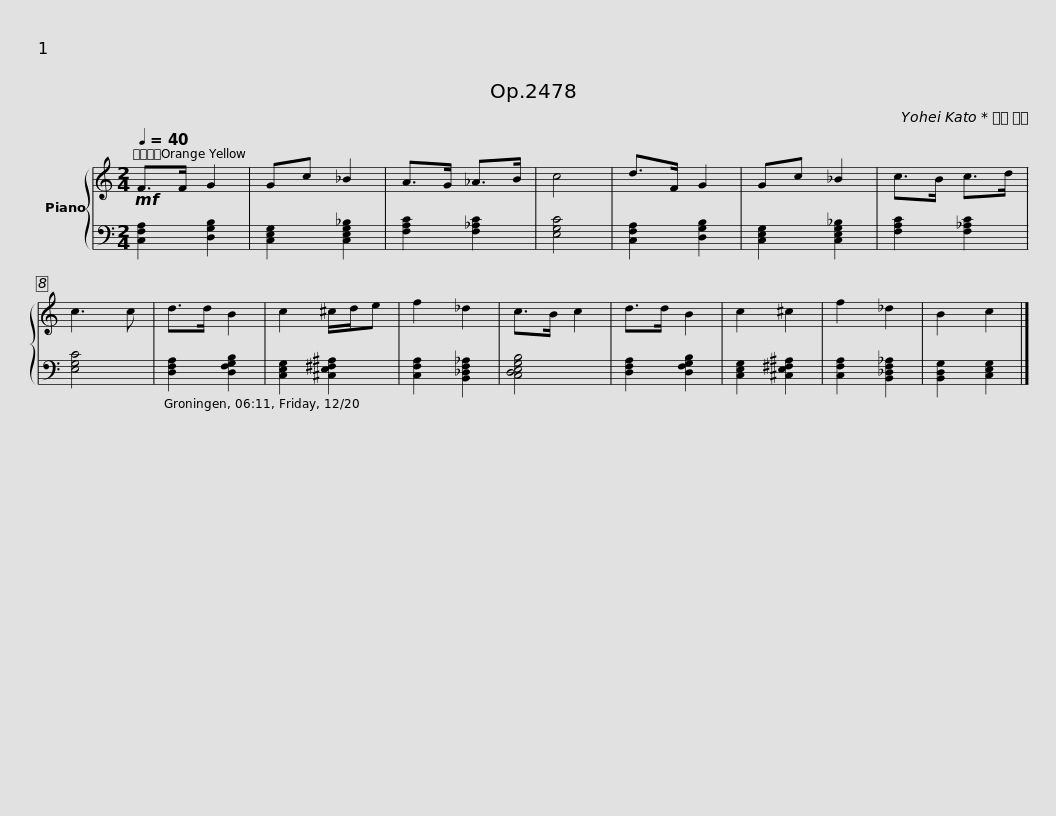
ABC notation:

X:1
%%score { 1 | 2 }
L:1/8
Q:1/4=40
M:2/4
I:linebreak $
K:C
V:1 treble
V:2 bass
V:1
!mf! F>F G2 | Gc _B2 | A>G _A>B | c4 | d>F G2 | %5
 Gc _B2 | c>B c>d | c3 c |$ d>d B2 | c2 ^c/d/e | %10
 f2 _d2 | c>B c2 | d>d B2 | c2 ^c2 | f2 _d2 | %15
 B2 c2 |] %16
V:2
 [C,F,A,]2 [D,G,B,]2 | [C,E,G,]2 [C,E,G,_B,]2 | [F,A,C]2 [F,_A,C]2 | [E,G,C]4 | [C,F,A,]2 [D,G,B,]2 | %5
 [C,E,G,]2 [C,E,G,_B,]2 | [F,A,C]2 [F,_A,C]2 | [E,G,C]4 |$ [D,F,A,]2 [D,F,G,B,]2 | [C,E,G,]2 [^C,E,^F,^A,]2 | %10
 [C,F,A,]2 [B,,_D,F,_A,]2 | [C,D,E,G,B,]4 | [D,F,A,]2 [D,F,G,B,]2 | [C,E,G,]2 [^C,E,^F,^A,]2 | [C,F,A,]2 [B,,_D,F,_A,]2 | %15
 [B,,D,G,]2 [C,E,G,]2 |] %16
